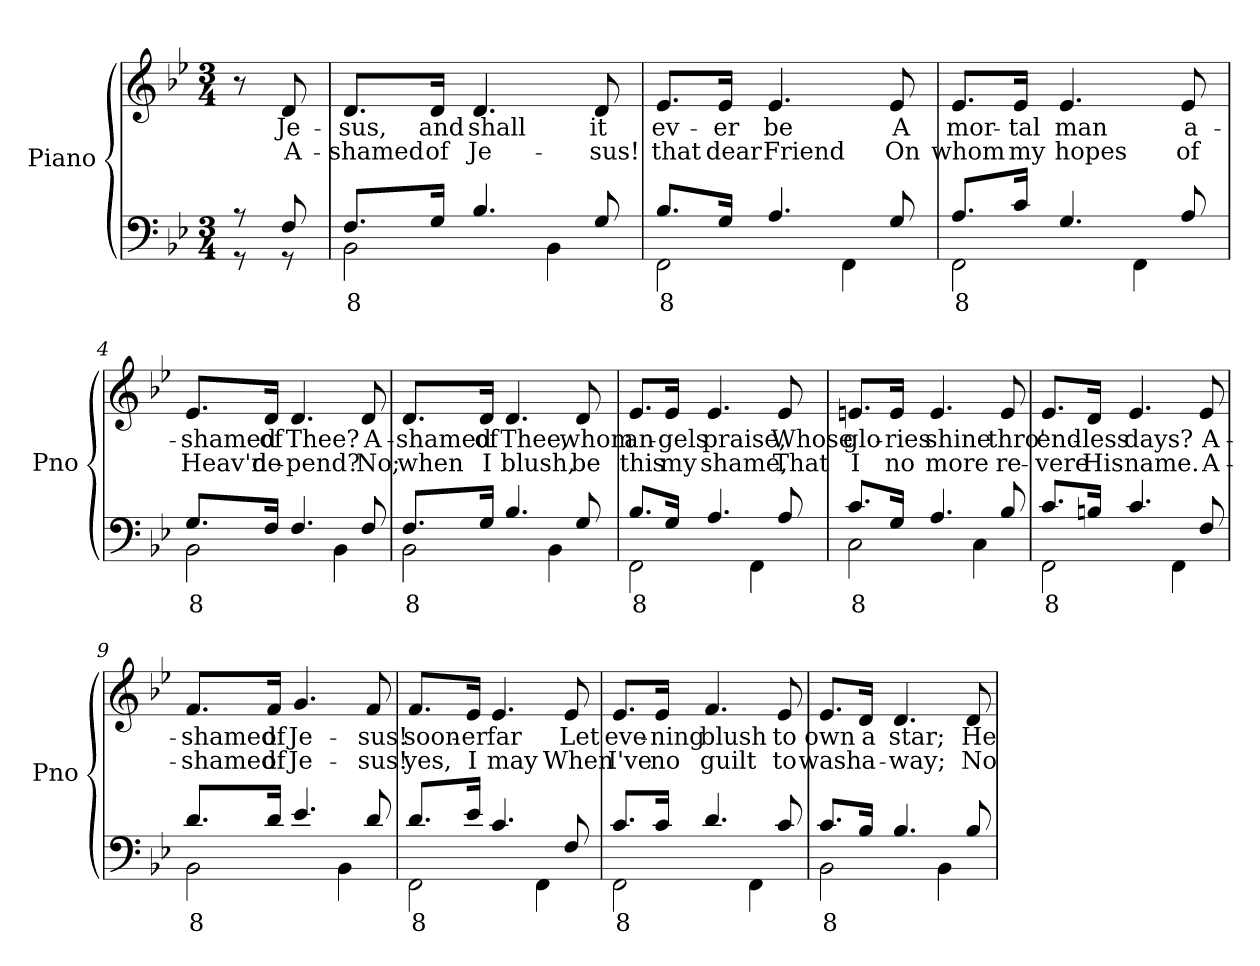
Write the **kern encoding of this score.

**kern	**text	**kern	**text	**text
*part1	*part1	*part1	*part1	*part1
*staff2	*staff2	*staff1	*staff1	*staff1
*I"Piano	*	*	*	*
*I'Pno	*	*	*	*
*clefF4	*	*clefG2	*	*
*k[b-e-]	*	*k[b-e-]	*	*
*B-:	*	*B-:	*	*
*M3/4	*	*M3/4	*	*
=	=	=	=	=
*^	*	*	*	*
8r	8r	.	8r	.	.
.	.	.	8qd/yy	1.	2.
8F/	8r	.	8d/	Je-	A-
=1	=1	=1	=1	=1	=1
8.F/L	2BB-\	8	8.d/L	sus,	shamed
16G/Jk	.	.	16d/Jk	and	of
4.B-/	.	.	4.d/	shall	Je-
.	4BB-\	.	.	.	.
8G/	.	.	8d/	it	sus!
=2	=2	=2	=2	=2	=2
8.B-/L	2FF\	8	8.e-/L	ev-	that
16G/Jk	.	.	16e-/Jk	er	dear
4.A/	.	.	4.e-/	be	Friend
.	4FF\	.	.	.	.
8G/	.	.	8e-/	A	On
!!LO:LB:g=z
=3	=3	=3	=3	=3	=3
8.A/L	2FF\	8	8.e-/L	mor-	whom
16c/Jk	.	.	16e-/Jk	tal	my
4.G/	.	.	4.e-/	man	hopes
.	4FF\	.	.	.	.
8A/	.	.	8e-/	a-	of
=4	=4	=4	=4	=4	=4
8.G/L	2BB-\	8	8.e-/L	shamed	Heav'n
16F/Jk	.	.	16d/Jk	of	de-
4.F/	.	.	4.d/	Thee?	pend?
.	4BB-\	.	.	.	.
8F/	.	.	8d/	A-	No;
!!LO:LB:g=z
=5	=5	=5	=5	=5	=5
8.F/L	2BB-\	8	8.d/L	shamed	when
16G/Jk	.	.	16d/Jk	of	I
4.B-/	.	.	4.d/	Thee,	blush,
.	4BB-\	.	.	.	.
8G/	.	.	8d/	whom	be
=6	=6	=6	=6	=6	=6
8.B-/L	2FF\	8	8.e-/L	an-	this
16G/Jk	.	.	16e-/Jk	gels	my
4.A/	.	.	4.e-/	praise,	shame,
.	4FF\	.	.	.	.
8A/	.	.	8e-/	Whose	That
!!LO:PB:g=z
=7	=7	=7	=7	=7	=7
8.c/L	2C\	8	8.en/L	glo-	I
16G/Jk	.	.	16e/Jk	ries	no
4.A/	.	.	4.e/	shine	more
.	4C\	.	.	.	.
8B-/	.	.	8e/	thro'	re-
=8	=8	=8	=8	=8	=8
8.c/L	2FF\	8	8.e-/L	end-	vere
16Bn/Jk	.	.	16d/Jk	less	His
4.c/	.	.	4.e-/	days?	name.
.	4FF\	.	.	.	.
8F/	.	.	8e-/	A-	A-
!!LO:LB:g=z
=9	=9	=9	=9	=9	=9
8.d/L	2BB-\	8	8.f/L	shamed	shamed
16d/Jk	.	.	16f/Jk	of	of
4.e-/	.	.	4.g/	Je-	Je-
.	4BB-\	.	.	.	.
8d/	.	.	8f/	sus!	sus!
=10	=10	=10	=10	=10	=10
8.d/L	2FF\	8	8.f/L	soon-	yes,
16e-/Jk	.	.	16e-/Jk	er	I
4.c/	.	.	4.e-/	far	may
.	4FF\	.	.	.	.
8F/	.	.	8e-/	Let	When
!!LO:LB:g=z
=11	=11	=11	=11	=11	=11
8.c/L	2FF\	8	8.e-/L	eve-	I've
16c/Jk	.	.	16e-/Jk	ning	no
4.d/	.	.	4.f/	blush	guilt
.	4FF\	.	.	.	.
8c/	.	.	8e-/	to	to
=12	=12	=12	=12	=12	=12
8.c/L	2BB-\	8	8.e-/L	own	wash
16B-/Jk	.	.	16d/Jk	a	a-
4.B-/	.	.	4.d/	star;	way;
.	4BB-\	.	.	.	.
8B-/	.	.	8d/	He	No
*v	*v	*	*	*	*
=	=	=	=	=
*-	*-	*-	*-	*-
